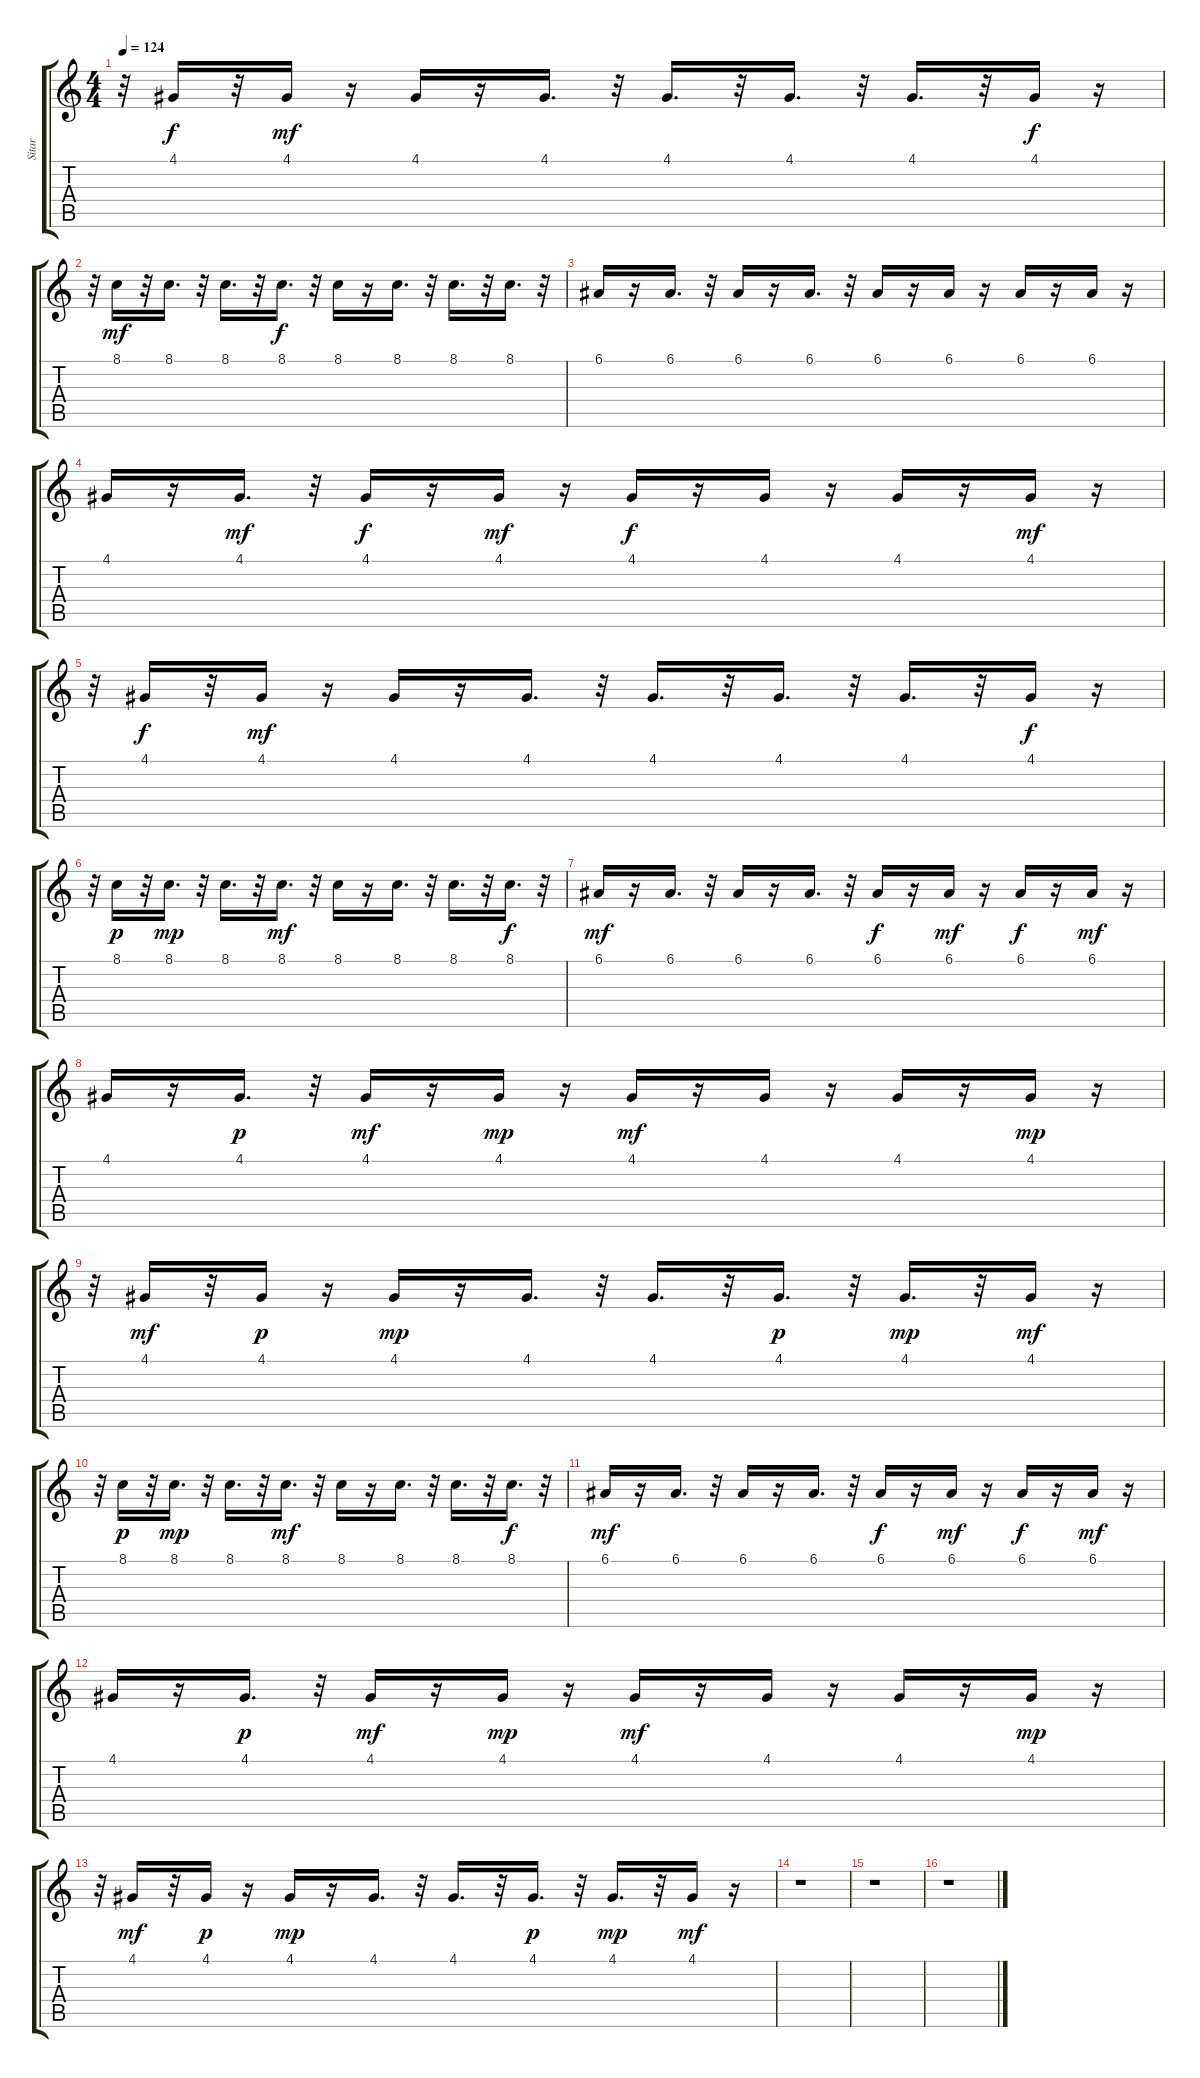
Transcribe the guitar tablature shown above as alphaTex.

\track ("Sitar" "Sitar") {instrument sitar}
\staff {score tabs}
\tuning (E4 B3 G3 D3 A2 E2) {hide}
\ts (4 4)
\tempo 124
\clef g2
\ks c
r.32{dy mf} 4.1.16{dy f} r.32 4.1.16{dy mf} r.16 4.1.16 r.16 4.1.16{d} r.32 4.1.16{d} r.32 4.1.16{d} r.32 4.1.16{d} r.32 4.1.16{dy f} r.16 |
r.32 8.1.16{dy mf} r.32 8.1.16{d} r.32 8.1.16{d} r.32 8.1.16{d dy f} r.32 8.1.16 r.16 8.1.16{d} r.32 8.1.16{d} r.32 8.1.16{d} r.32 |
6.1.16 r.16 6.1.16{d} r.32 6.1.16 r.16 6.1.16{d} r.32 6.1.16 r.16 6.1.16 r.16 6.1.16 r.16 6.1.16 r.16 |
4.1.16 r.16 4.1.16{d dy mf} r.32 4.1.16{dy f} r.16 4.1.16{dy mf} r.16 4.1.16{dy f} r.16 4.1.16 r.16 4.1.16 r.16 4.1.16{dy mf} r.16 |
r.32 4.1.16{dy f} r.32 4.1.16{dy mf} r.16 4.1.16 r.16 4.1.16{d} r.32 4.1.16{d} r.32 4.1.16{d} r.32 4.1.16{d} r.32 4.1.16{dy f} r.16 |
r.32 8.1.16{dy p} r.32 8.1.16{d dy mp} r.32 8.1.16{d} r.32 8.1.16{d dy mf} r.32 8.1.16 r.16 8.1.16{d} r.32 8.1.16{d} r.32 8.1.16{d dy f} r.32 |
6.1.16{dy mf} r.16 6.1.16{d} r.32 6.1.16 r.16 6.1.16{d} r.32 6.1.16{dy f} r.16 6.1.16{dy mf} r.16 6.1.16{dy f} r.16 6.1.16{dy mf} r.16 |
4.1.16 r.16 4.1.16{d dy p} r.32 4.1.16{dy mf} r.16 4.1.16{dy mp} r.16 4.1.16{dy mf} r.16 4.1.16 r.16 4.1.16 r.16 4.1.16{dy mp} r.16 |
r.32 4.1.16{dy mf} r.32 4.1.16{dy p} r.16 4.1.16{dy mp} r.16 4.1.16{d} r.32 4.1.16{d} r.32 4.1.16{d dy p} r.32 4.1.16{d dy mp} r.32 4.1.16{dy mf} r.16 |
r.32 8.1.16{dy p} r.32 8.1.16{d dy mp} r.32 8.1.16{d} r.32 8.1.16{d dy mf} r.32 8.1.16 r.16 8.1.16{d} r.32 8.1.16{d} r.32 8.1.16{d dy f} r.32 |
6.1.16{dy mf} r.16 6.1.16{d} r.32 6.1.16 r.16 6.1.16{d} r.32 6.1.16{dy f} r.16 6.1.16{dy mf} r.16 6.1.16{dy f} r.16 6.1.16{dy mf} r.16 |
4.1.16 r.16 4.1.16{d dy p} r.32 4.1.16{dy mf} r.16 4.1.16{dy mp} r.16 4.1.16{dy mf} r.16 4.1.16 r.16 4.1.16 r.16 4.1.16{dy mp} r.16 |
r.32 4.1.16{dy mf} r.32 4.1.16{dy p} r.16 4.1.16{dy mp} r.16 4.1.16{d} r.32 4.1.16{d} r.32 4.1.16{d dy p} r.32 4.1.16{d dy mp} r.32 4.1.16{dy mf} r.16 |
r.1 |
r.1 |
r.1
